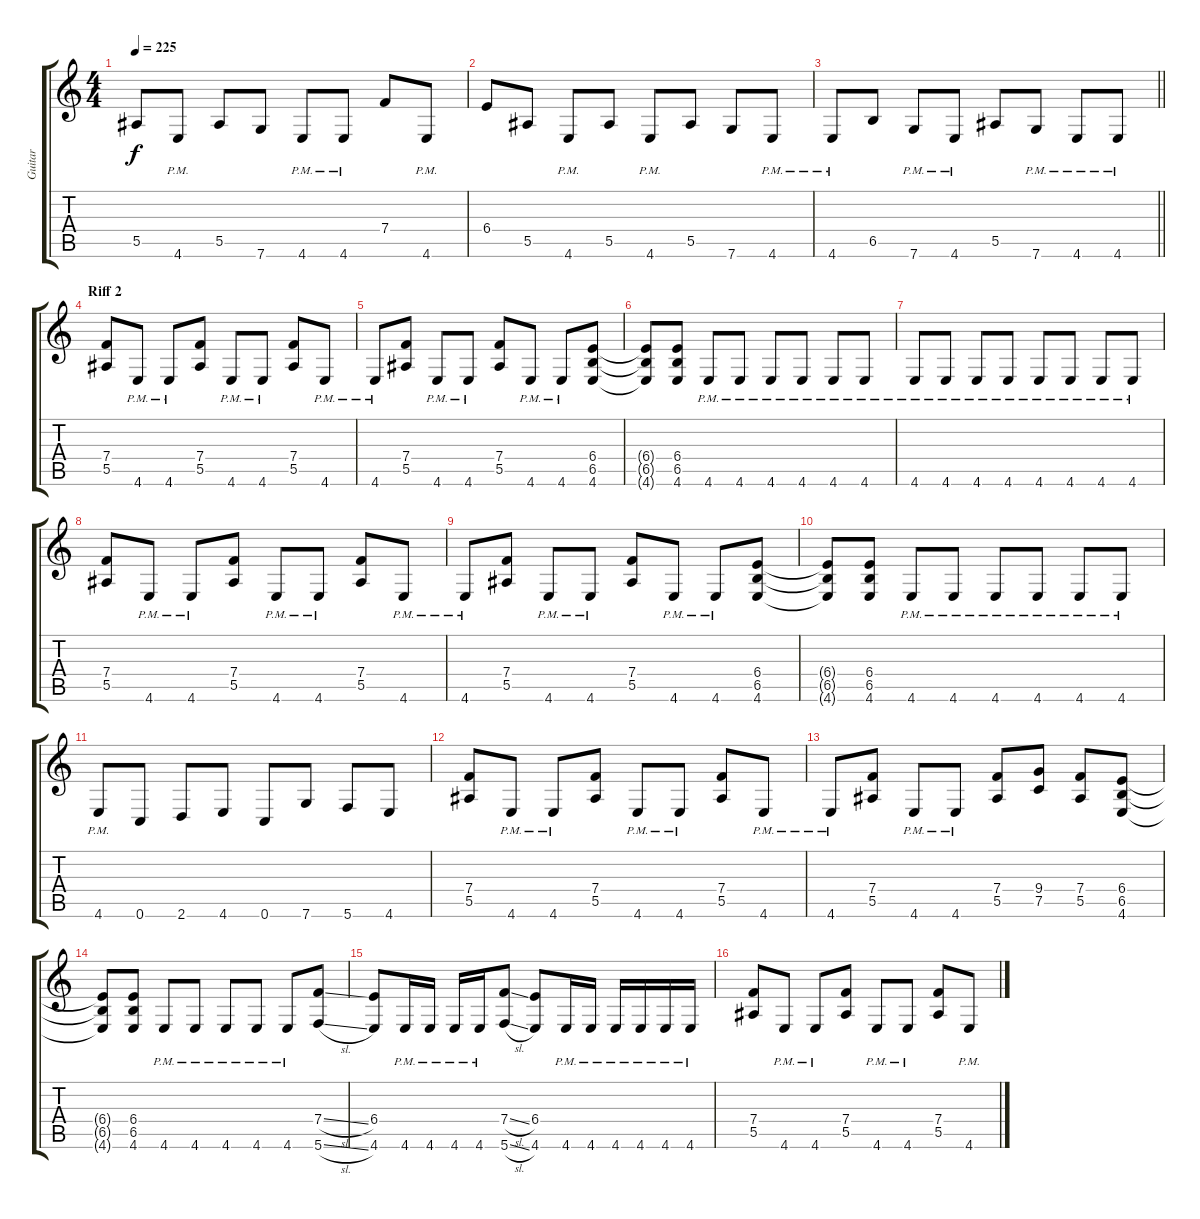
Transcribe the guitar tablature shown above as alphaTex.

\track ("Guitar" "Guitar") {instrument distortionguitar}
\staff {score tabs}
\tuning (C4 G3 Eb3 Bb2 F2 C2) {hide}
\ts (4 4)
\tempo 225
\clef g2
\ks c
5.5.8{dy f} 4.6{pm}.8 5.5.8 7.6.8 4.6{pm}.8 4.6{pm}.8 7.4.8 4.6{pm}.8 |
6.4.8 5.5.8 4.6{pm}.8 5.5.8 4.6{pm}.8 5.5.8 7.6.8 4.6{pm}.8 |
\barLineRight lightlight
4.6{pm}.8 6.5.8 7.6{pm}.8 4.6{pm}.8 5.5.8 7.6{pm}.8 4.6{pm}.8 4.6{pm}.8 |
\section ("" "Riff 2")
(7.4 5.5).8 4.6{pm}.8 4.6{pm}.8 (7.4 5.5).8 4.6{pm}.8 4.6{pm}.8 (7.4 5.5).8 4.6{pm}.8 |
4.6{pm}.8 (7.4 5.5).8 4.6{pm}.8 4.6{pm}.8 (7.4 5.5).8 4.6{pm}.8 4.6{pm}.8 (6.4 6.5 4.6).8 |
(6.4{t} 6.5{t} 4.6{t}).8 (6.4 6.5 4.6).8 4.6{pm}.8 4.6{pm}.8 4.6{pm}.8 4.6{pm}.8 4.6{pm}.8 4.6{pm}.8 |
4.6{pm}.8 4.6{pm}.8 4.6{pm}.8 4.6{pm}.8 4.6{pm}.8 4.6{pm}.8 4.6{pm}.8 4.6{pm}.8 |
(7.4 5.5).8 4.6{pm}.8 4.6{pm}.8 (7.4 5.5).8 4.6{pm}.8 4.6{pm}.8 (7.4 5.5).8 4.6{pm}.8 |
4.6{pm}.8 (7.4 5.5).8 4.6{pm}.8 4.6{pm}.8 (7.4 5.5).8 4.6{pm}.8 4.6{pm}.8 (6.4 6.5 4.6).8 |
(6.4{t} 6.5{t} 4.6{t}).8 (6.4 6.5 4.6).8 4.6{pm}.8 4.6{pm}.8 4.6{pm}.8 4.6{pm}.8 4.6{pm}.8 4.6{pm}.8 |
4.6{pm}.8 0.6.8 2.6.8 4.6.8 0.6.8 7.6.8 5.6.8 4.6.8 |
(7.4 5.5).8 4.6{pm}.8 4.6{pm}.8 (7.4 5.5).8 4.6{pm}.8 4.6{pm}.8 (7.4 5.5).8 4.6{pm}.8 |
4.6{pm}.8 (7.4 5.5).8 4.6{pm}.8 4.6{pm}.8 (7.4 5.5).8 (9.4 7.5).8 (7.4 5.5).8 (6.4 6.5 4.6).8 |
(6.4{t} 6.5{t} 4.6{t}).8 (6.4 6.5 4.6).8 4.6{pm}.8 4.6{pm}.8 4.6{pm}.8 4.6{pm}.8 4.6{pm}.8 (7.4{sl} 5.6{sl}).8 |
(6.4 4.6).8 4.6{pm}.16 4.6{pm}.16 4.6{pm}.16 4.6{pm}.16 (7.4{sl} 5.6{sl}).8 (6.4 4.6).8 4.6{pm}.16 4.6{pm}.16 4.6{pm}.16 4.6{pm}.16 4.6{pm}.16 4.6{pm}.16 |
(7.4 5.5).8 4.6{pm}.8 4.6{pm}.8 (7.4 5.5).8 4.6{pm}.8 4.6{pm}.8 (7.4 5.5).8 4.6{pm}.8
